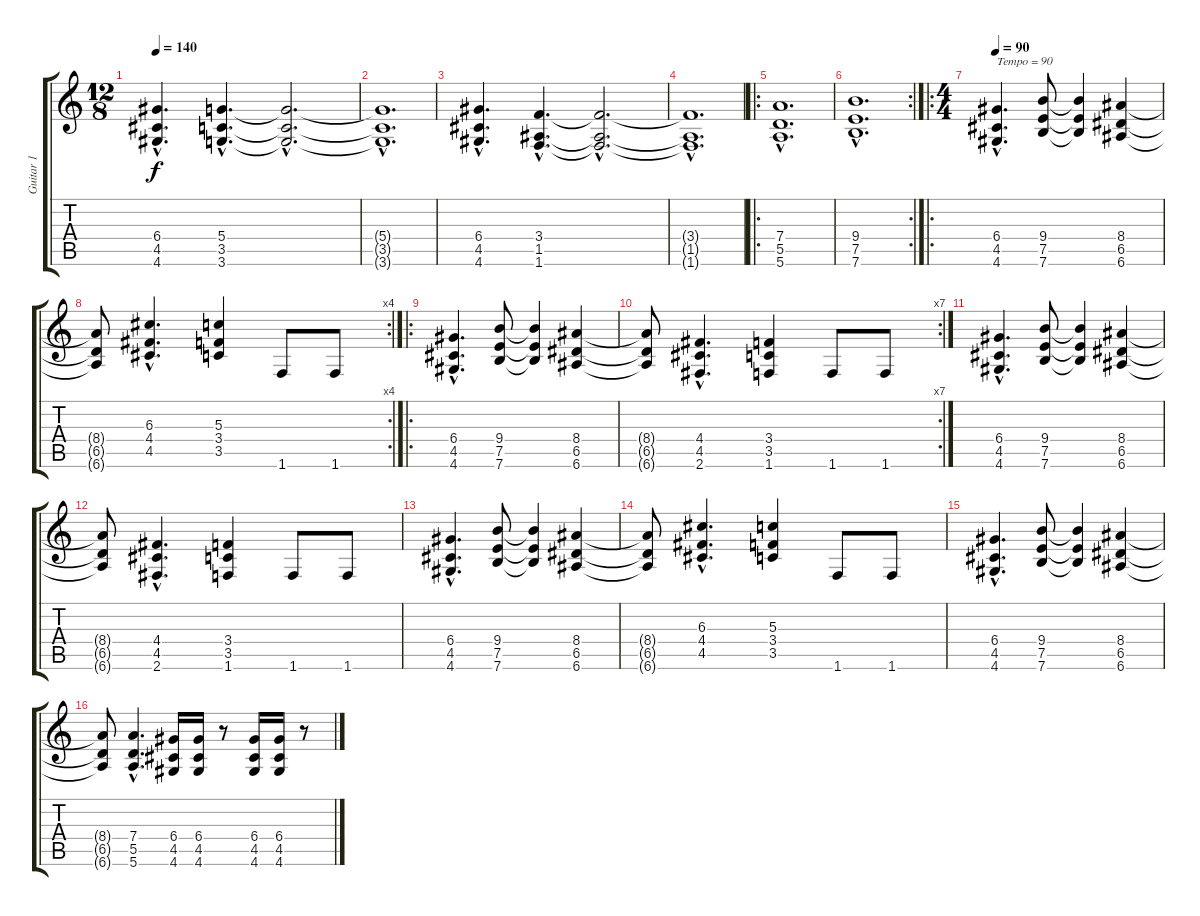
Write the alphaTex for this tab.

\track ("Guitar 1" "Guitar 1") {instrument distortionguitar}
\staff {score tabs}
\tuning (E4 B3 G3 D3 A2 E2) {hide}
\ts (12 8)
\tempo 140
\clef g2
\ks c
(6.4{hac} 4.5{hac} 4.6{hac}).4{d dy f} (5.4{hac} 3.5{hac} 3.6{hac}).4{d} (5.4{hac t} 3.5{hac t} 3.6{hac t}).2{d} |
(5.4{hac t} 3.5{hac t} 3.6{hac t}).1{d} |
(6.4{hac} 4.5{hac} 4.6{hac}).4{d} (3.4{hac} 1.5{hac} 1.6{hac}).4{d} (3.4{hac t} 1.5{hac t} 1.6{hac t}).2{d} |
(3.4{hac t} 1.5{hac t} 1.6{hac t}).1{d} |
\ro
(7.4{hac} 5.5{hac} 5.6{hac}).1{d} |
\rc 2
(9.4{hac} 7.5{hac} 7.6{hac}).1{d} |
\ro
\ts (4 4)
\tempo 90
(6.4{hac} 4.5{hac} 4.6{hac}).4{d txt "Tempo = 90"} (9.4 7.5 7.6).8 (9.4{t} 7.5{t} 7.6{t}).4 (8.4 6.5 6.6).4 |
\rc 4
(8.4{t} 6.5{t} 6.6{t}).8 (6.3{hac} 4.4{hac} 4.5{hac}).4{d} (5.3 3.4 3.5).4 1.6.8 1.6.8 |
\ro
(6.4{hac} 4.5{hac} 4.6{hac}).4{d} (9.4 7.5 7.6).8 (9.4{t} 7.5{t} 7.6{t}).4 (8.4 6.5 6.6).4 |
\rc 7
(8.4{t} 6.5{t} 6.6{t}).8 (4.4{hac} 4.5{hac} 2.6{hac}).4{d} (3.4 3.5 1.6).4 1.6.8 1.6.8 |
(6.4{hac} 4.5{hac} 4.6{hac}).4{d volume 12} (9.4 7.5 7.6).8 (9.4{t} 7.5{t} 7.6{t}).4 (8.4 6.5 6.6).4 |
(8.4{t} 6.5{t} 6.6{t}).8 (4.4{hac} 4.5{hac} 2.6{hac}).4{d} (3.4 3.5 1.6).4 1.6.8 1.6.8 |
(6.4{hac} 4.5{hac} 4.6{hac}).4{d volume 9} (9.4 7.5 7.6).8 (9.4{t} 7.5{t} 7.6{t}).4 (8.4 6.5 6.6).4 |
(8.4{t} 6.5{t} 6.6{t}).8 (6.3{hac} 4.4{hac} 4.5{hac}).4{d} (5.3 3.4 3.5).4 1.6.8 1.6.8 |
(6.4{hac} 4.5{hac} 4.6{hac}).4{d volume 4} (9.4 7.5 7.6).8 (9.4{t} 7.5{t} 7.6{t}).4 (8.4 6.5 6.6).4 |
(8.4{t} 6.5{t} 6.6{t}).8 (7.4{hac} 5.5{hac} 5.6{hac}).4{d} (6.4 4.5 4.6).16 (6.4 4.5 4.6).16 r.8 (6.4 4.5 4.6).16 (6.4 4.5 4.6).16 r.8
